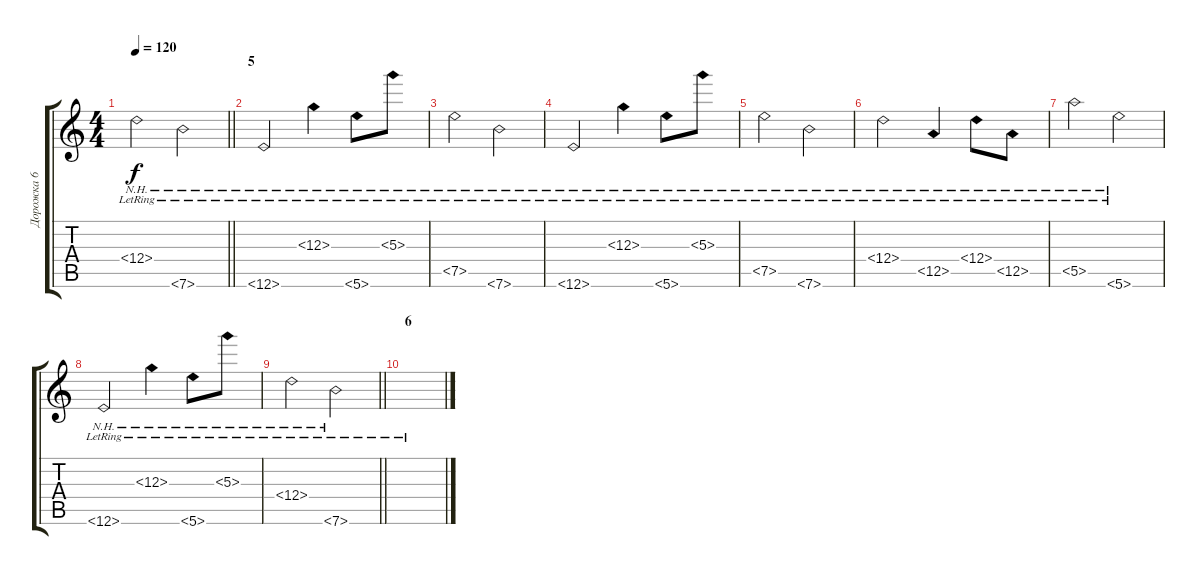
\track ("Дорожка 6" "Дорожка 6") {instrument acousticguitarnylon}
\staff {score tabs}
\tuning (E4 B3 G3 D3 A2 E2) {hide}
\ts (4 4)
\tempo 120
\clef g2
\barLineRight lightlight
\ks c
12.4{nh lr}.2{dy f} 7.6{nh lr}.2 |
\section ("" "5")
12.6{nh lr}.2 12.3{nh lr}.4 5.6{nh lr}.8 5.3{nh lr}.8 |
7.5{nh lr}.2 7.6{nh lr}.2 |
12.6{nh lr}.2 12.3{nh lr}.4 5.6{nh lr}.8 5.3{nh lr}.8 |
7.5{nh lr}.2 7.6{nh lr}.2 |
12.4{nh lr}.2 12.5{nh lr}.4 12.4{nh lr}.8 12.5{nh lr}.8 |
5.5{nh lr}.2 5.6{nh lr}.2 |
12.6{nh lr}.2 12.3{nh lr}.4 5.6{nh lr}.8 5.3{nh lr}.8 |
\barLineRight lightlight
12.4{nh lr}.2 7.6{nh lr}.2 |
\section ("" "6")
